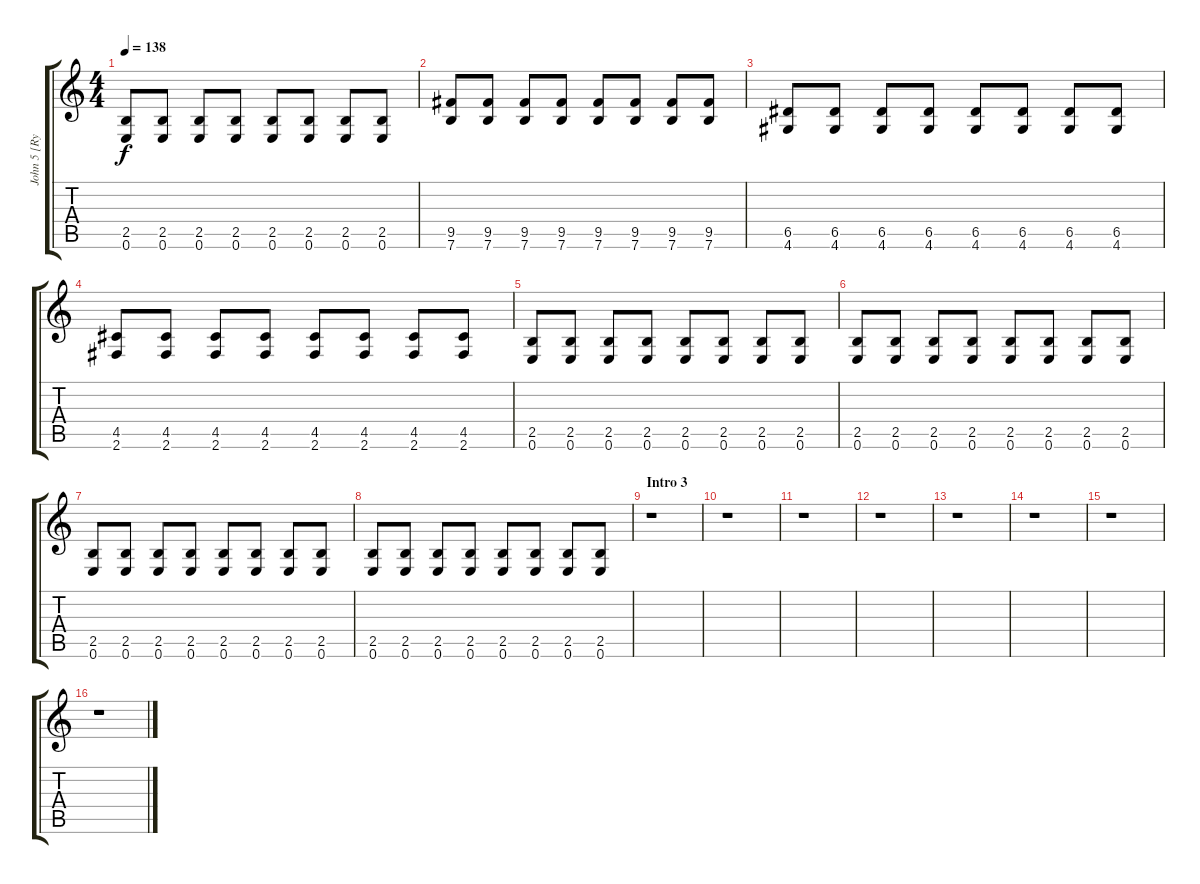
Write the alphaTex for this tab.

\track ("John 5 [Rythm guitar]" "John 5 [Ry") {instrument distortionguitar}
\staff {score tabs}
\tuning (E4 B3 G3 D3 A2 E2) {hide}
\ts (4 4)
\tempo 138
\clef g2
\ks c
(2.5 0.6).8{dy f} (2.5 0.6).8 (2.5 0.6).8 (2.5 0.6).8 (2.5 0.6).8 (2.5 0.6).8 (2.5 0.6).8 (2.5 0.6).8 |
(9.5 7.6).8 (9.5 7.6).8 (9.5 7.6).8 (9.5 7.6).8 (9.5 7.6).8 (9.5 7.6).8 (9.5 7.6).8 (9.5 7.6).8 |
(6.5 4.6).8 (6.5 4.6).8 (6.5 4.6).8 (6.5 4.6).8 (6.5 4.6).8 (6.5 4.6).8 (6.5 4.6).8 (6.5 4.6).8 |
(4.5 2.6).8 (4.5 2.6).8 (4.5 2.6).8 (4.5 2.6).8 (4.5 2.6).8 (4.5 2.6).8 (4.5 2.6).8 (4.5 2.6).8 |
(2.5 0.6).8 (2.5 0.6).8 (2.5 0.6).8 (2.5 0.6).8 (2.5 0.6).8 (2.5 0.6).8 (2.5 0.6).8 (2.5 0.6).8 |
(2.5 0.6).8 (2.5 0.6).8 (2.5 0.6).8 (2.5 0.6).8 (2.5 0.6).8 (2.5 0.6).8 (2.5 0.6).8 (2.5 0.6).8 |
(2.5 0.6).8 (2.5 0.6).8 (2.5 0.6).8 (2.5 0.6).8 (2.5 0.6).8 (2.5 0.6).8 (2.5 0.6).8 (2.5 0.6).8 |
(2.5 0.6).8 (2.5 0.6).8 (2.5 0.6).8 (2.5 0.6).8 (2.5 0.6).8 (2.5 0.6).8 (2.5 0.6).8 (2.5 0.6).8 |
\section ("" "Intro 3")
r.1 |
r.1 |
r.1 |
r.1 |
r.1 |
r.1 |
r.1 |
r.1
